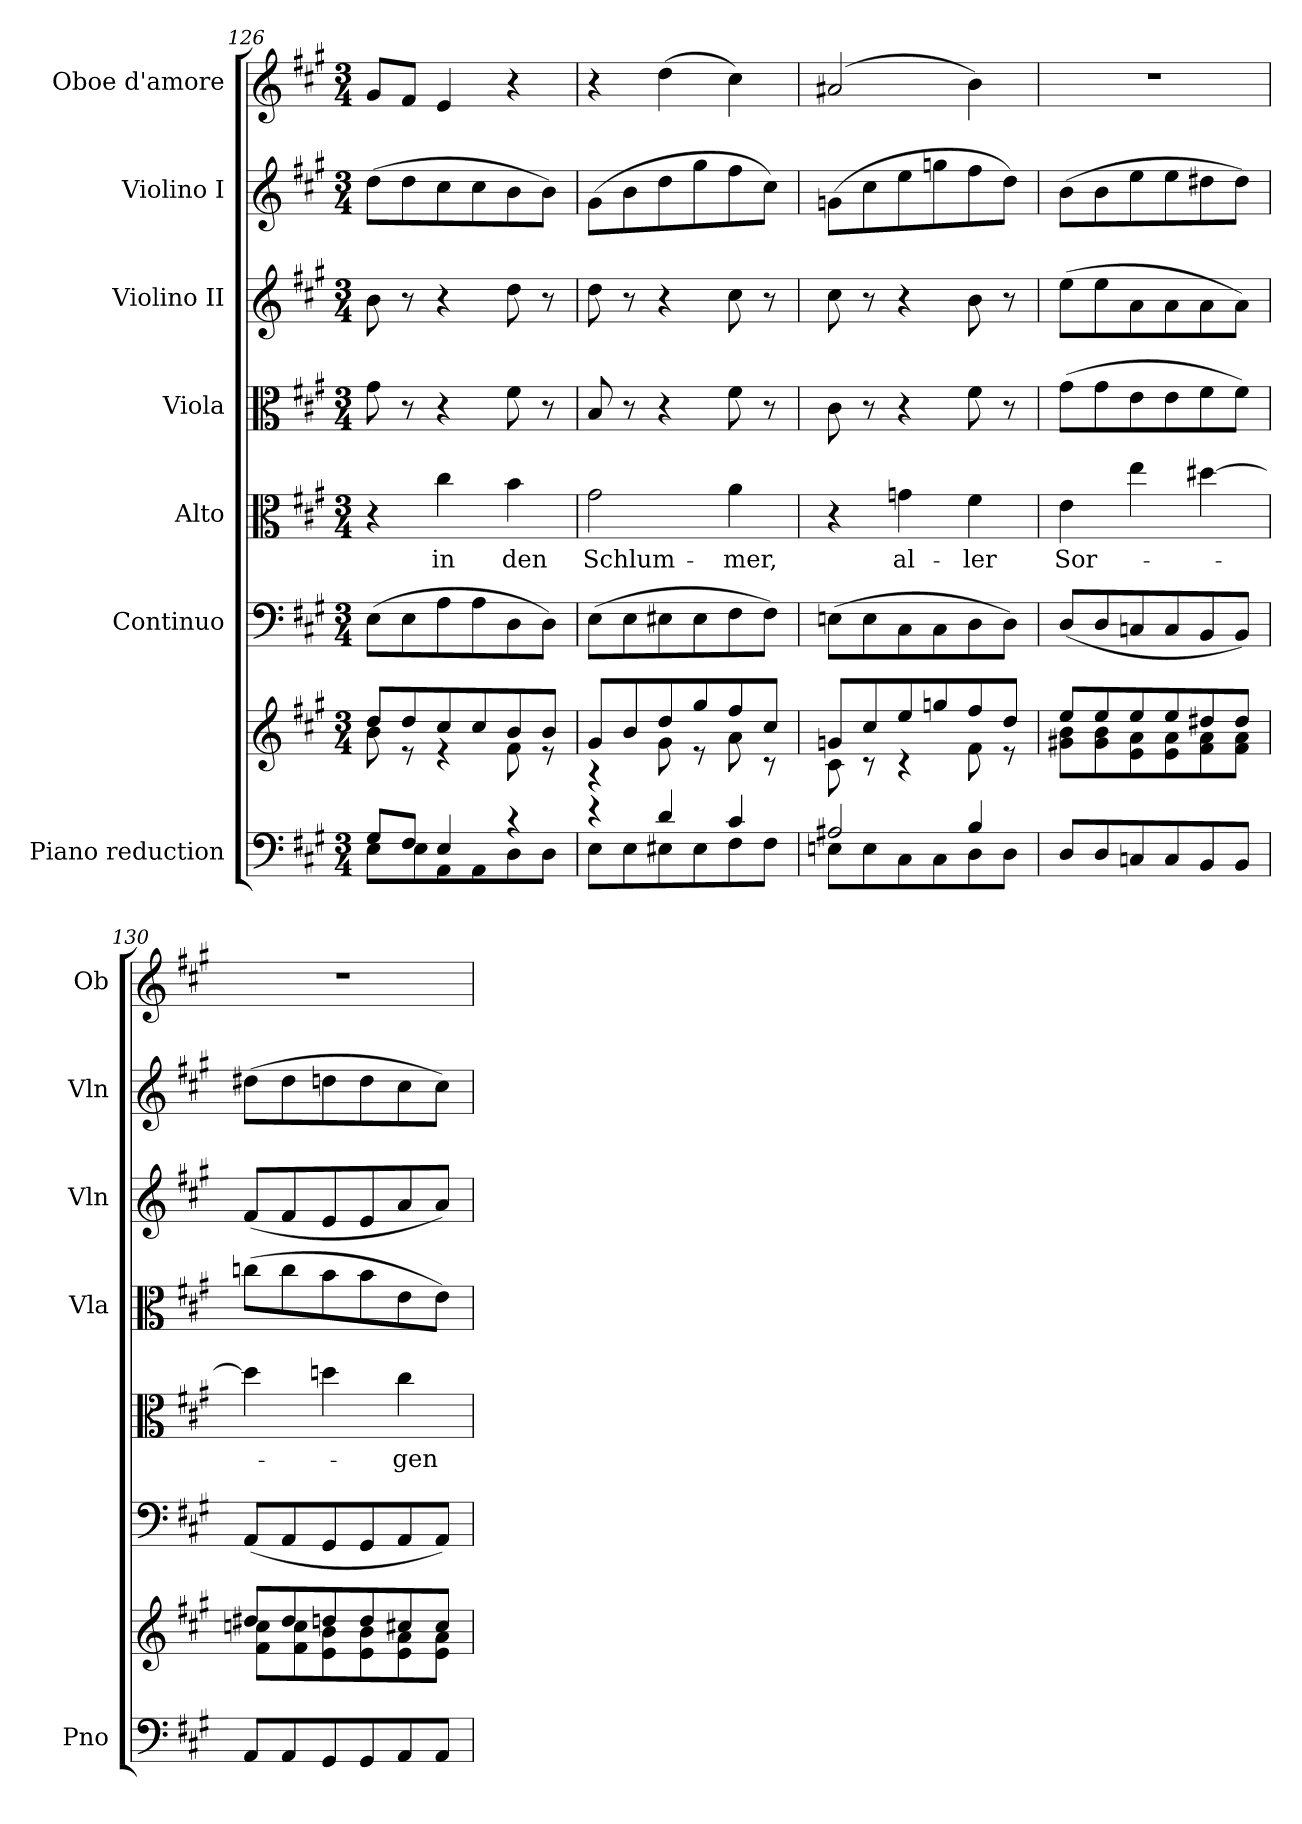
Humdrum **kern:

**kern	**kern	**kern	**kern	**text	**kern	**kern	**kern	**kern
*part7	*part7	*part6	*part5	*part5	*part4	*part3	*part2	*part1
*staff8	*staff7	*staff6	*staff5	*staff5	*staff4	*staff3	*staff2	*staff1
*I"Piano reduction	*	*I"Continuo	*I"Alto	*	*I"Viola	*I"Violino II	*I"Violino I	*I"Oboe d'amore
*I'Pno	*	*	*	*	*I'Vla	*I'Vln	*I'Vln	*I'Ob
*clefF4	*clefG2	*clefF4	*clefC3	*	*clefC3	*clefG2	*clefG2	*clefG2
*k[f#c#g#]	*k[f#c#g#]	*k[f#c#g#]	*k[f#c#g#]	*	*k[f#c#g#]	*k[f#c#g#]	*k[f#c#g#]	*k[f#c#g#]
*M3/4	*M3/4	*M3/4	*M3/4	*	*M3/4	*M3/4	*M3/4	*M3/4
=126	=126	=126	=126	=126	=126	=126	=126	=126
*^	*^	*	*	*	*	*	*	*
8G#/L	8E\L	8dd/L	8b\	(8E\L	4r	.	8g#\	8b\	(8dd\L	8g#/L
8F#/J	8E\	8dd/	8r	8E\	.	.	8r	8r	8dd\	8f#/J
!	!	!	!	!	!	!LO:LY:b	!	!	!	!
4E/	8AA\	8cc#/	4r	8A\	4cc#\	in	4r	4r	8cc#\	4e/
.	8AA\	8cc#/	.	8A\	.	.	.	.	8cc#\	.
!	!	!	!	!	!	!LO:LY:b	!	!	!	!
4r	8D\	8b/	8f#\	8D\	4b\	den	8f#\	8dd\	8b\	4r
.	8D\J	8b/J	8r	8D\J)	.	.	8r	8r	8b\J)	.
=127	=127	=127	=127	=127	=127	=127	=127	=127	=127	=127
!	!	!	!	!	!	!LO:LY:b	!	!	!	!
4r	8E\L	8g#/L	4r	(8E\L	2g#\	Schlum-	8B/	8dd\	(8g#\L	4r
.	8E\	8b/	.	8E\	.	.	8r	8r	8b\	.
4d/	8E#X\	8dd/	8g#\	8E#X\	.	.	4r	4r	8dd\	(4dd\
.	8E#\	8gg#/	8r	8E#\	.	.	.	.	8gg#\	.
!	!	!	!	!	!	!LO:LY:b	!	!	!	!
4c#/	8F#\	8ff#/	8a\	8F#\	4a\	-mer,	8f#\	8cc#\	8ff#\	4cc#\)
.	8F#\J	8cc#/J	8r	8F#\J)	.	.	8r	8r	8cc#\J)	.
=128	=128	=128	=128	=128	=128	=128	=128	=128	=128	=128
2A#X/	8En\L	8gn/L	8c#\	(8En\L	4r	.	8c#\	8cc#\	(8gn\L	(2a#X/
.	8E\	8cc#/	8r	8E\	.	.	8r	8r	8cc#\	.
!	!	!	!	!	!	!LO:LY:b	!	!	!	!
.	8C#\	8ee/	4r	8C#\	4gn\	al-	4r	4r	8ee\	.
.	8C#\	8ggn/	.	8C#\	.	.	.	.	8ggn\	.
!	!	!	!	!	!	!LO:LY:b	!	!	!	!
4B/	8D\	8ff#/	8f#\	8D\	4f#\	-ler	8f#\	8b\	8ff#\	4b\)
.	8D\J	8dd/J	8r	8D\J)	.	.	8r	8r	8dd\J)	.
=129	=129	=129	=129	=129	=129	=129	=129	=129	=129	=129
!	!	!	!	!	!	!LO:LY:b	!	!	!	!
*v	*v	*	*	*	*	*	*	*	*	*
8D/L	8ee/L	8g#X\ 8b\L	(8D/L	4e\	Sor-	(8g#\L	(8ee\L	(8b\L	2.r
8D/	8ee/	8g#\ 8b\	8D/	.	.	8g#\	8ee\	8b\	.
8Cn/	8ee/	8e\ 8a\	8Cn/	4ee\	.	8e\	8a\	8ee\	.
8C/	8ee/	8e\ 8a\	8C/	.	.	8e\	8a\	8ee\	.
8BB/	8dd#X/	8f#\ 8a\	8BB/	[4dd#X\	.	8f#\	8a\	8dd#X\	.
8BB/J	8dd#/J	8f#\ 8a\J	8BB/J)	.	.	8f#\J)	8a\J)	8dd#\J)	.
=130	=130	=130	=130	=130	=130	=130	=130	=130	=130
8AA/L	8dd#X/L	8f#\ 8ccn\L	(8AA/L	4dd#\]	.	(8ccn\L	(8f#/L	(8dd#X\L	2.r
8AA/	8dd#/	8f#\ 8cc\	8AA/	.	.	8cc\	8f#/	8dd#\	.
8GG#/	8ddn/	8e\ 8b\	8GG#/	4ddn\	.	8b\	8e/	8ddn\	.
8GG#/	8dd/	8e\ 8b\	8GG#/	.	.	8b\	8e/	8dd\	.
!	!	!	!	!	!LO:LY:b	!	!	!	!
8AA/	8cc#X/	8e\ 8a\	8AA/	4cc#\	-gen	8e\	8a/	8cc#\	.
8AA/J	8cc#/J	8e\ 8a\J	8AA/J)	.	.	8e\J)	8a/J)	8cc#\J)	.
*	*v	*v	*	*	*	*	*	*	*
=	=	=	=	=	=	=	=	=
*-	*-	*-	*-	*-	*-	*-	*-	*-
